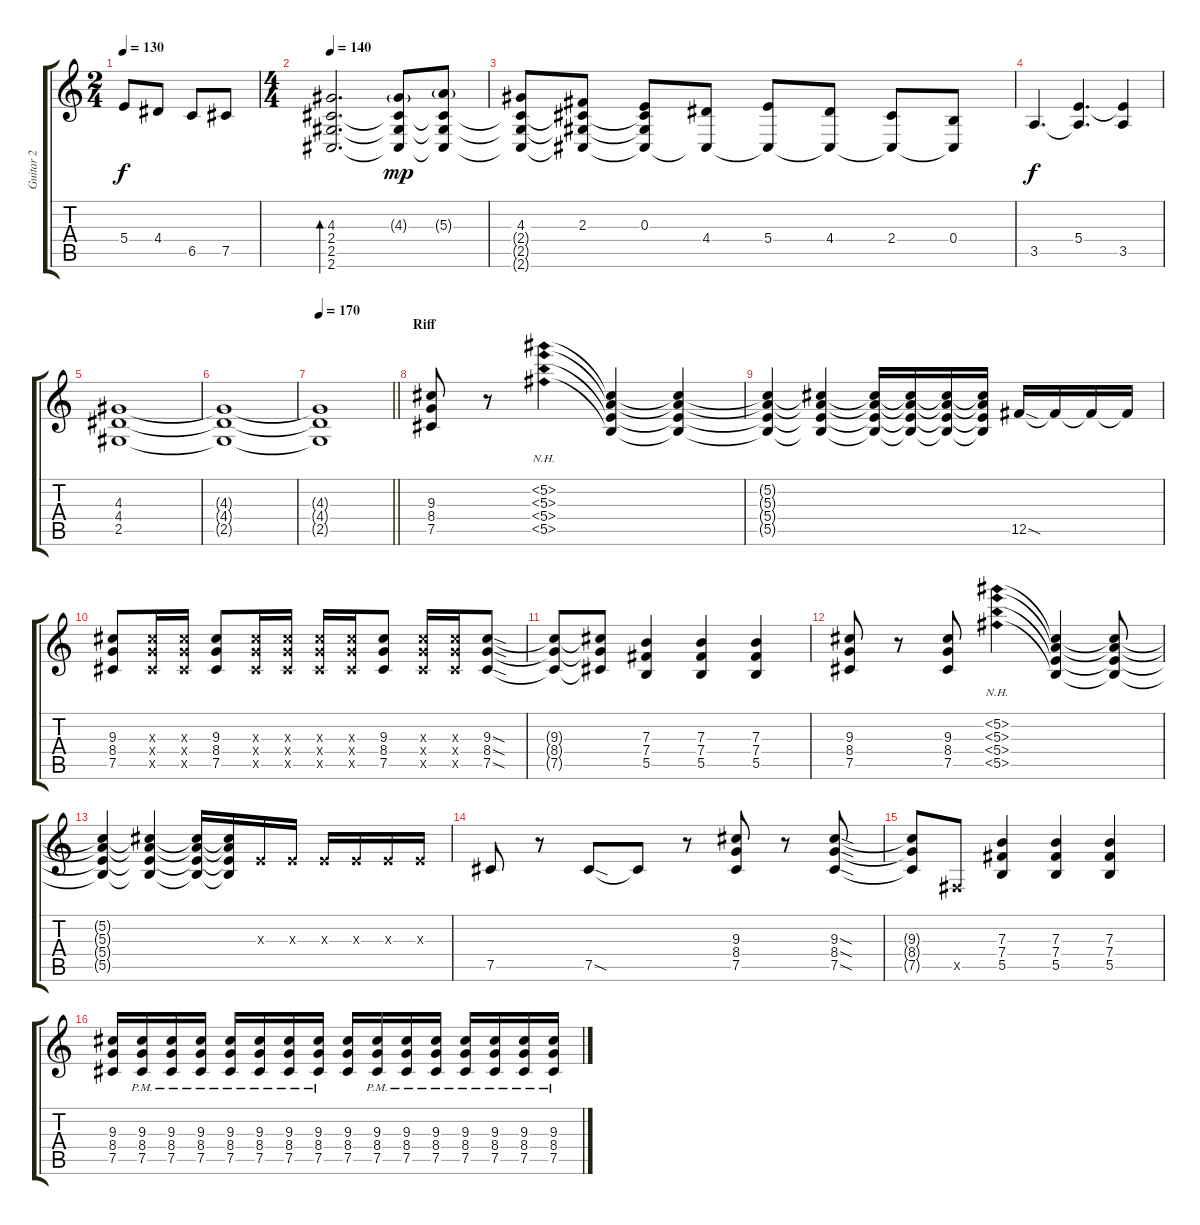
\track ("Guitar 2" "Guitar 2") {instrument distortionguitar}
\staff {score tabs}
\tuning (Db4 Ab3 E3 B2 Gb2 B1) {hide}
\ts (2 4)
\tempo 130
\clef g2
\ks c
5.4.8{dy f} 4.4.8 6.5.8 7.5.8 |
\ts (4 4)
\tempo 140
(4.3 2.4 2.5 2.6).2{d bd 480} (4.3{g} 2.4{t} 2.5{t} 2.6{t}).8{dy mp} (5.3{g} 2.4{t} 2.5{t} 2.6{t}).8 |
(4.3 2.4{t} 2.5{t} 2.6{t}).8 (2.3 2.4{t} 2.5{t} 2.6{t}).8 (0.3 2.4{t} 2.5{t} 2.6{t}).8 (4.4 2.6{t}).8 (5.4 2.6{t}).8 (4.4 2.6{t}).8 (2.4 2.6{t}).8 (0.4 2.6{t}).8 |
3.5.4{d dy f} (5.4 3.5{t}).4{d} (5.4{t} 3.5).4 |
(4.3 4.4 2.5).1 |
(4.3{t} 4.4{t} 2.5{t}).1 |
\tempo 170
\barLineRight lightlight
(4.3{t} 4.4{t} 2.5{t}).1 |
\section ("" "Riff ")
(9.3 8.4 7.5).8 r.8 (5.2{nh} 5.3{nh} 5.4{nh} 5.5{nh}).4 (5.2{t} 5.3{t} 5.4{t} 5.5{t}).4 (5.2{t} 5.3{t} 5.4{t} 5.5{t}).4 |
(5.2{t} 5.3{t} 5.4{t} 5.5{t}).4 (5.2{t} 5.3{t} 5.4{t} 5.5{t}).4 (5.2{t} 5.3{t} 5.4{t} 5.5{t}).16 (5.2{t} 5.3{t} 5.4{t} 5.5{t}).16 (5.2{t} 5.3{t} 5.4{t} 5.5{t}).16 (5.2{t} 5.3{t} 5.4{t} 5.5{t}).16 12.5{sod}.16 12.5{t}.16 12.5{t}.16 12.5{t}.16 |
(9.3 8.4 7.5).8 (9.3{x} 8.4{x} 7.5{x}).16 (9.3{x} 8.4{x} 7.5{x}).16 (9.3 8.4 7.5).8 (9.3{x} 8.4{x} 7.5{x}).16 (9.3{x} 8.4{x} 7.5{x}).16 (9.3{x} 8.4{x} 7.5{x}).16 (9.3{x} 8.4{x} 7.5{x}).16 (9.3 8.4 7.5).8 (9.3{x} 8.4{x} 7.5{x}).16 (9.3{x} 8.4{x} 7.5{x}).16 (9.3{sod} 8.4{sod} 7.5{sod}).8 |
(9.3{t} 8.4{t} 7.5{t}).8 (9.3{t} 8.4{t} 7.5{t}).8 (7.3 7.4 5.5).4 (7.3 7.4 5.5).4 (7.3 7.4 5.5).4 |
(9.3 8.4 7.5).8 r.8 (9.3 8.4 7.5).8 (5.2{nh} 5.3{nh} 5.4{nh} 5.5{nh}).4 (5.2{t} 5.3{t} 5.4{t} 5.5{t}).4 (5.2{t} 5.3{t} 5.4{t} 5.5{t}).8 |
(5.2{t} 5.3{t} 5.4{t} 5.5{t}).4 (5.2{t} 5.3{t} 5.4{t} 5.5{t}).4 (5.2{t} 5.3{t} 5.4{t} 5.5{t}).16 (5.2{t} 5.3{t} 5.4{t} 5.5{t}).16 0.3{x}.16 0.3{x}.16 0.3{x}.16 0.3{x}.16 0.3{x}.16 0.3{x}.16 |
7.5.8 r.8 7.5{sod}.8 7.5{t}.8 r.8 (9.3 8.4 7.5).8 r.8 (9.3{sod} 8.4{sod} 7.5{sod}).8 |
(9.3{t} 8.4{t} 7.5{t}).8 0.5{x}.8 (7.3 7.4 5.5).4 (7.3 7.4 5.5).4 (7.3 7.4 5.5).4 |
(9.3 8.4 7.5).16 (9.3{pm} 8.4{pm} 7.5{pm}).16 (9.3{pm} 8.4{pm} 7.5{pm}).16 (9.3{pm} 8.4{pm} 7.5{pm}).16 (9.3{pm} 8.4{pm} 7.5{pm}).16 (9.3{pm} 8.4{pm} 7.5{pm}).16 (9.3{pm} 8.4{pm} 7.5{pm}).16 (9.3{pm} 8.4{pm} 7.5{pm}).16 (9.3 8.4 7.5).16 (9.3{pm} 8.4{pm} 7.5{pm}).16 (9.3{pm} 8.4{pm} 7.5{pm}).16 (9.3{pm} 8.4{pm} 7.5{pm}).16 (9.3{pm} 8.4{pm} 7.5{pm}).16 (9.3{pm} 8.4{pm} 7.5{pm}).16 (9.3{pm} 8.4{pm} 7.5{pm}).16 (9.3{pm} 8.4{pm} 7.5{pm}).16
